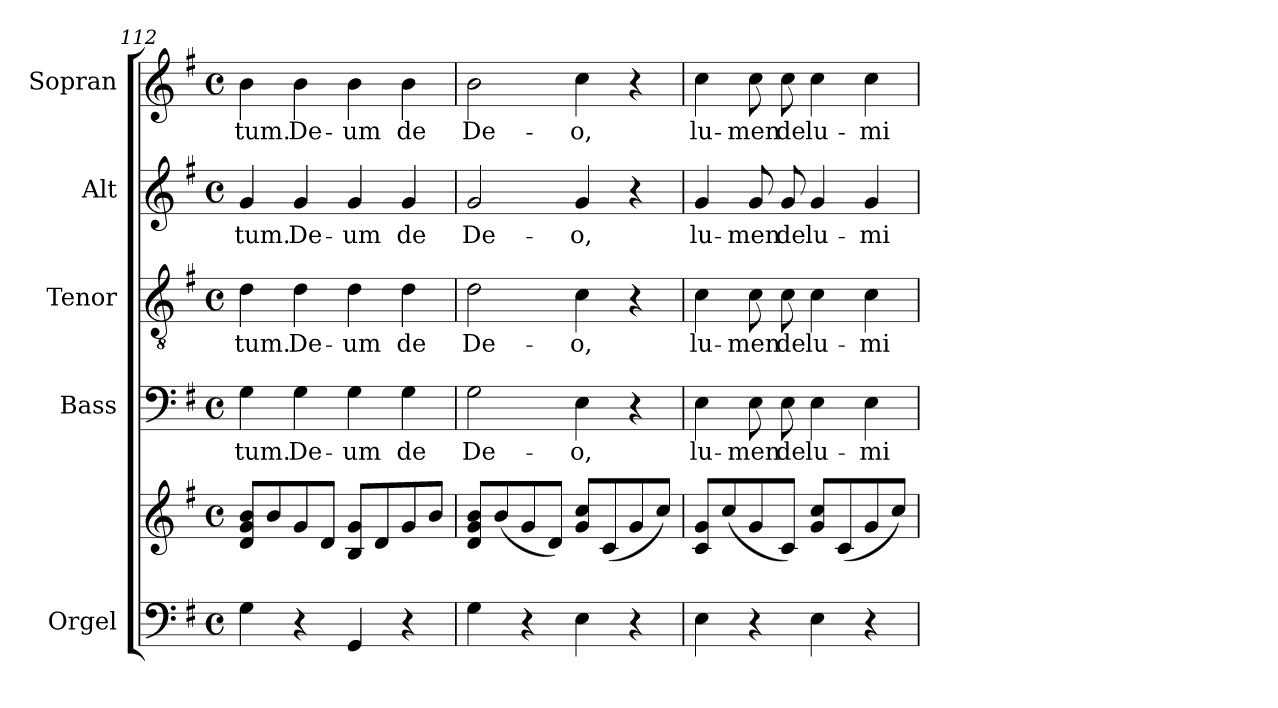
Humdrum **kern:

**kern	**kern	**kern	**text	**kern	**text	**kern	**text	**kern	**text
*part5	*part5	*part4	*part4	*part3	*part3	*part2	*part2	*part1	*part1
*staff6	*staff5	*staff4	*staff4	*staff3	*staff3	*staff2	*staff2	*staff1	*staff1
*I"Orgel	*	*I"Bass	*	*I"Tenor	*	*I"Alt	*	*I"Sopran	*
*I'Org.	*	*I'B.	*	*I'T.	*	*I'A.	*	*I'S.	*
!!LO:PB:g=z
*clefF4	*clefG2	*clefF4	*	*clefGv2	*	*clefG2	*	*clefG2	*
*k[f#]	*k[f#]	*k[f#]	*	*k[f#]	*	*k[f#]	*	*k[f#]	*
*G:	*G:	*G:	*	*G:	*	*G:	*	*G:	*
*M4/4	*M4/4	*M4/4	*	*M4/4	*	*M4/4	*	*M4/4	*
*met(c)	*met(c)	*met(c)	*	*met(c)	*	*met(c)	*	*met(c)	*
=112	=112	=112	=112	=112	=112	=112	=112	=112	=112
!	!	!	!LO:LY:b	!	!LO:LY:b	!	!LO:LY:b	!	!LO:LY:b
4G\	8d/ 8g/ 8b/L	4G\	-tum.	4d\	-tum.	4g/	-tum.	4b\	-tum.
.	8b/	.	.	.	.	.	.	.	.
!	!	!	!LO:LY:b	!	!LO:LY:b	!	!LO:LY:b	!	!LO:LY:b
4r	8g/	4G\	De-	4d\	De-	4g/	De-	4b\	De-
.	8d/J	.	.	.	.	.	.	.	.
!	!	!	!LO:LY:b	!	!LO:LY:b	!	!LO:LY:b	!	!LO:LY:b
4GG/	8B/ 8g/L	4G\	-um	4d\	-um	4g/	-um	4b\	-um
.	8d/	.	.	.	.	.	.	.	.
!	!	!	!LO:LY:b	!	!LO:LY:b	!	!LO:LY:b	!	!LO:LY:b
4r	8g/	4G\	de	4d\	de	4g/	de	4b\	de
.	8b/J	.	.	.	.	.	.	.	.
=113	=113	=113	=113	=113	=113	=113	=113	=113	=113
!	!	!	!LO:LY:b	!	!LO:LY:b	!	!LO:LY:b	!	!LO:LY:b
4G\	8d/ 8g/ 8b/L	2G\	De-	2d\	De-	2g/	De-	2b\	De-
.	(<8b/	.	.	.	.	.	.	.	.
4r	8g/	.	.	.	.	.	.	.	.
.	8d/J)	.	.	.	.	.	.	.	.
!	!	!	!LO:LY:b	!	!LO:LY:b	!	!LO:LY:b	!	!LO:LY:b
4E\	8g/ 8cc/L	4E\	-o,	4c\	-o,	4g/	-o,	4cc\	-o,
.	(<8c/	.	.	.	.	.	.	.	.
4r	8g/	4r	.	4r	.	4r	.	4r	.
.	8cc/J)	.	.	.	.	.	.	.	.
=114	=114	=114	=114	=114	=114	=114	=114	=114	=114
!	!	!	!LO:LY:b	!	!LO:LY:b	!	!LO:LY:b	!	!LO:LY:b
4E\	8c/ 8g/L	4E\	lu-	4c\	lu-	4g/	lu-	4cc\	lu-
.	(<8cc/	.	.	.	.	.	.	.	.
!	!	!	!LO:LY:b	!	!LO:LY:b	!	!LO:LY:b	!	!LO:LY:b
4r	8g/	8E\	-men	8c\	-men	8g/	-men	8cc\	-men
!	!	!	!LO:LY:b	!	!LO:LY:b	!	!LO:LY:b	!	!LO:LY:b
.	8c/J)	8E\	de	8c\	de	8g/	de	8cc\	de
!	!	!	!LO:LY:b	!	!LO:LY:b	!	!LO:LY:b	!	!LO:LY:b
4E\	8g/ 8cc/L	4E\	lu-	4c\	lu-	4g/	lu-	4cc\	lu-
.	(<8c/	.	.	.	.	.	.	.	.
!	!	!	!LO:LY:b	!	!LO:LY:b	!	!LO:LY:b	!	!LO:LY:b
4r	8g/	4E\	-mi-	4c\	-mi-	4g/	-mi-	4cc\	-mi-
.	8cc/J)	.	.	.	.	.	.	.	.
=	=	=	=	=	=	=	=	=	=
*-	*-	*-	*-	*-	*-	*-	*-	*-	*-
